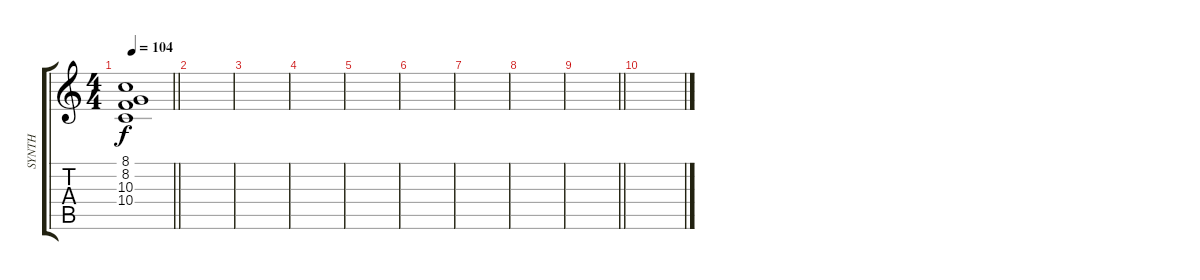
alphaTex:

\track ("SYNTH" "SYNTH") {instrument choiraahs}
\staff {score tabs}
\tuning (E4 B3 G3 D3 A2 D2) {hide}
\ts (4 4)
\tempo 104
\clef g2
\barLineRight lightlight
\ks c
(8.1{t} 8.2{t} 10.3{t} 10.4{t}).1{dy f} |
\section ("" "")
|
|
|
|
|
|
|
\barLineRight lightlight
|
\section ("" "")
